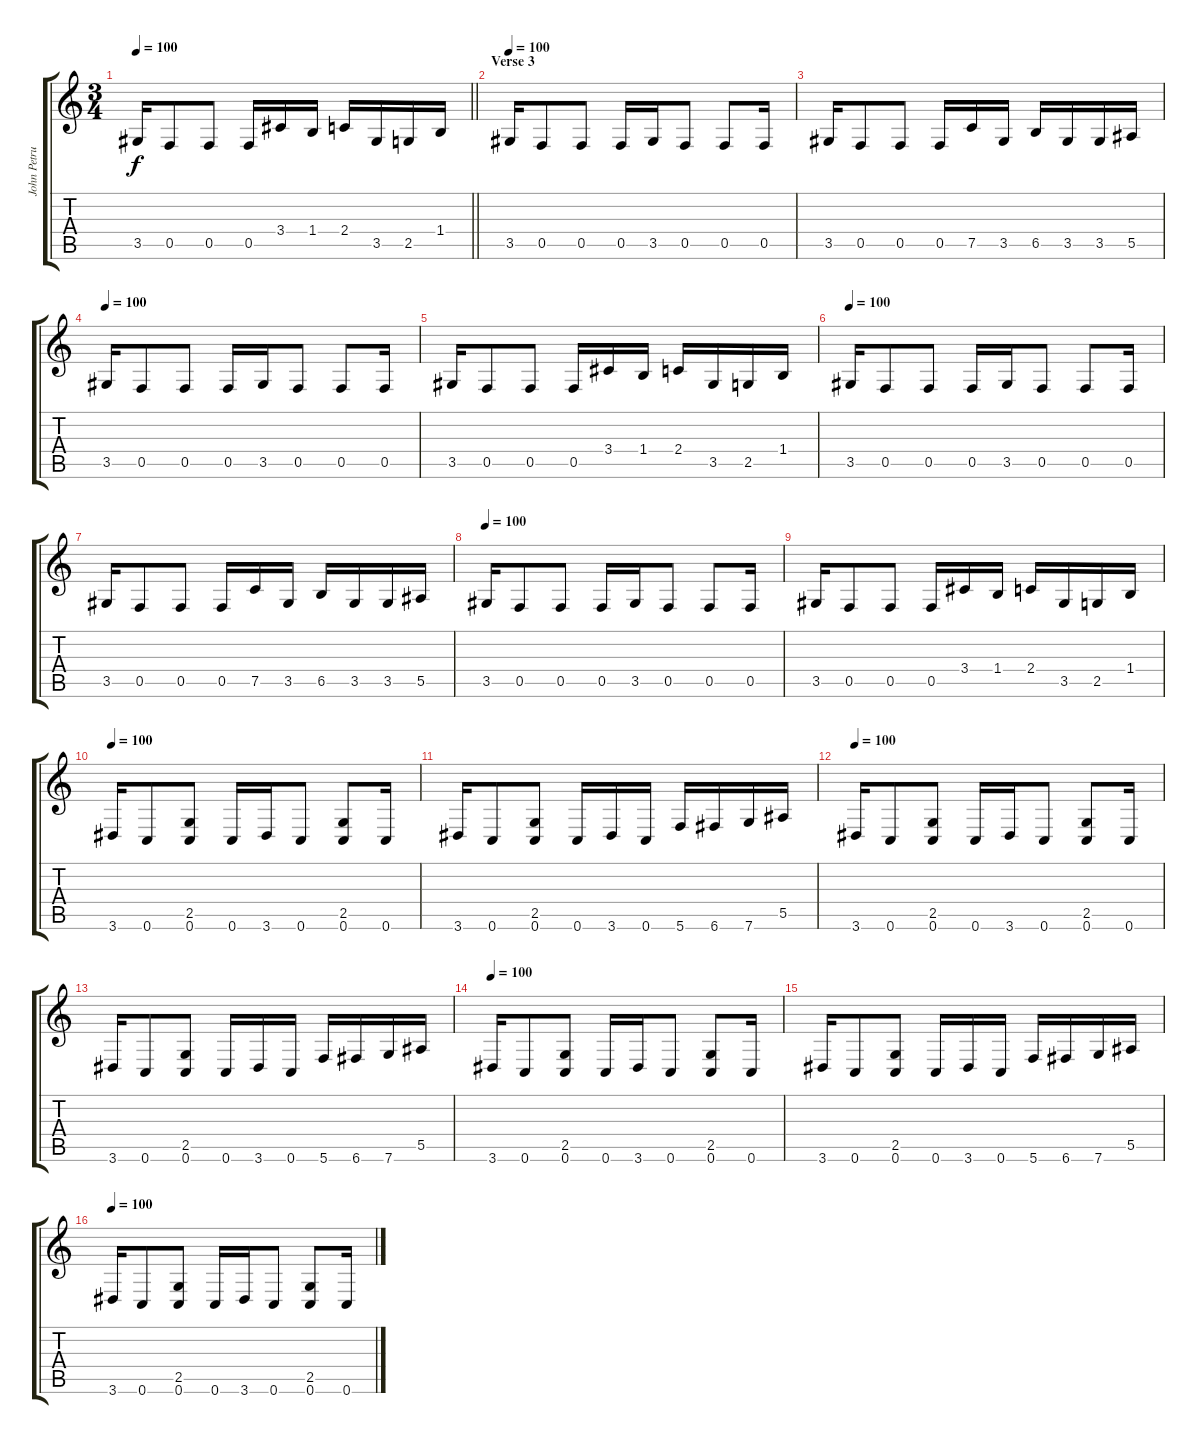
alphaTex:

\track ("John Petrucci" "John Petru") {instrument distortionguitar}
\staff {score tabs}
\tuning (C4 G3 Eb3 Bb2 F2 C2) {hide}
\ts (3 4)
\tempo 100
\clef g2
\barLineRight lightlight
\ks c
3.5.16{dy f} 0.5.8 0.5.8 0.5.16 3.4.16 1.4.16 2.4.16 3.5.16 2.5.16 1.4.16 |
\section ("" "Verse 3")
\tempo 100
3.5.16 0.5.8 0.5.8 0.5.16 3.5.16 0.5.8 0.5.8 0.5.16 |
3.5.16 0.5.8 0.5.8 0.5.16 7.5.16 3.5.16 6.5.16 3.5.16 3.5.16 5.5.16 |
\tempo 100
3.5.16 0.5.8 0.5.8 0.5.16 3.5.16 0.5.8 0.5.8 0.5.16 |
3.5.16 0.5.8 0.5.8 0.5.16 3.4.16 1.4.16 2.4.16 3.5.16 2.5.16 1.4.16 |
\tempo 100
3.5.16 0.5.8 0.5.8 0.5.16 3.5.16 0.5.8 0.5.8 0.5.16 |
3.5.16 0.5.8 0.5.8 0.5.16 7.5.16 3.5.16 6.5.16 3.5.16 3.5.16 5.5.16 |
\tempo 100
3.5.16 0.5.8 0.5.8 0.5.16 3.5.16 0.5.8 0.5.8 0.5.16 |
3.5.16 0.5.8 0.5.8 0.5.16 3.4.16 1.4.16 2.4.16 3.5.16 2.5.16 1.4.16 |
\tempo 100
3.6.16 0.6.8 (2.5 0.6).8 0.6.16 3.6.16 0.6.8 (2.5 0.6).8 0.6.16 |
3.6.16 0.6.8 (2.5 0.6).8 0.6.16 3.6.16 0.6.16 5.6.16 6.6.16 7.6.16 5.5.16 |
\tempo 100
3.6.16 0.6.8 (2.5 0.6).8 0.6.16 3.6.16 0.6.8 (2.5 0.6).8 0.6.16 |
3.6.16 0.6.8 (2.5 0.6).8 0.6.16 3.6.16 0.6.16 5.6.16 6.6.16 7.6.16 5.5.16 |
\tempo 100
3.6.16 0.6.8 (2.5 0.6).8 0.6.16 3.6.16 0.6.8 (2.5 0.6).8 0.6.16 |
3.6.16 0.6.8 (2.5 0.6).8 0.6.16 3.6.16 0.6.16 5.6.16 6.6.16 7.6.16 5.5.16 |
\tempo 100
3.6.16 0.6.8 (2.5 0.6).8 0.6.16 3.6.16 0.6.8 (2.5 0.6).8 0.6.16
